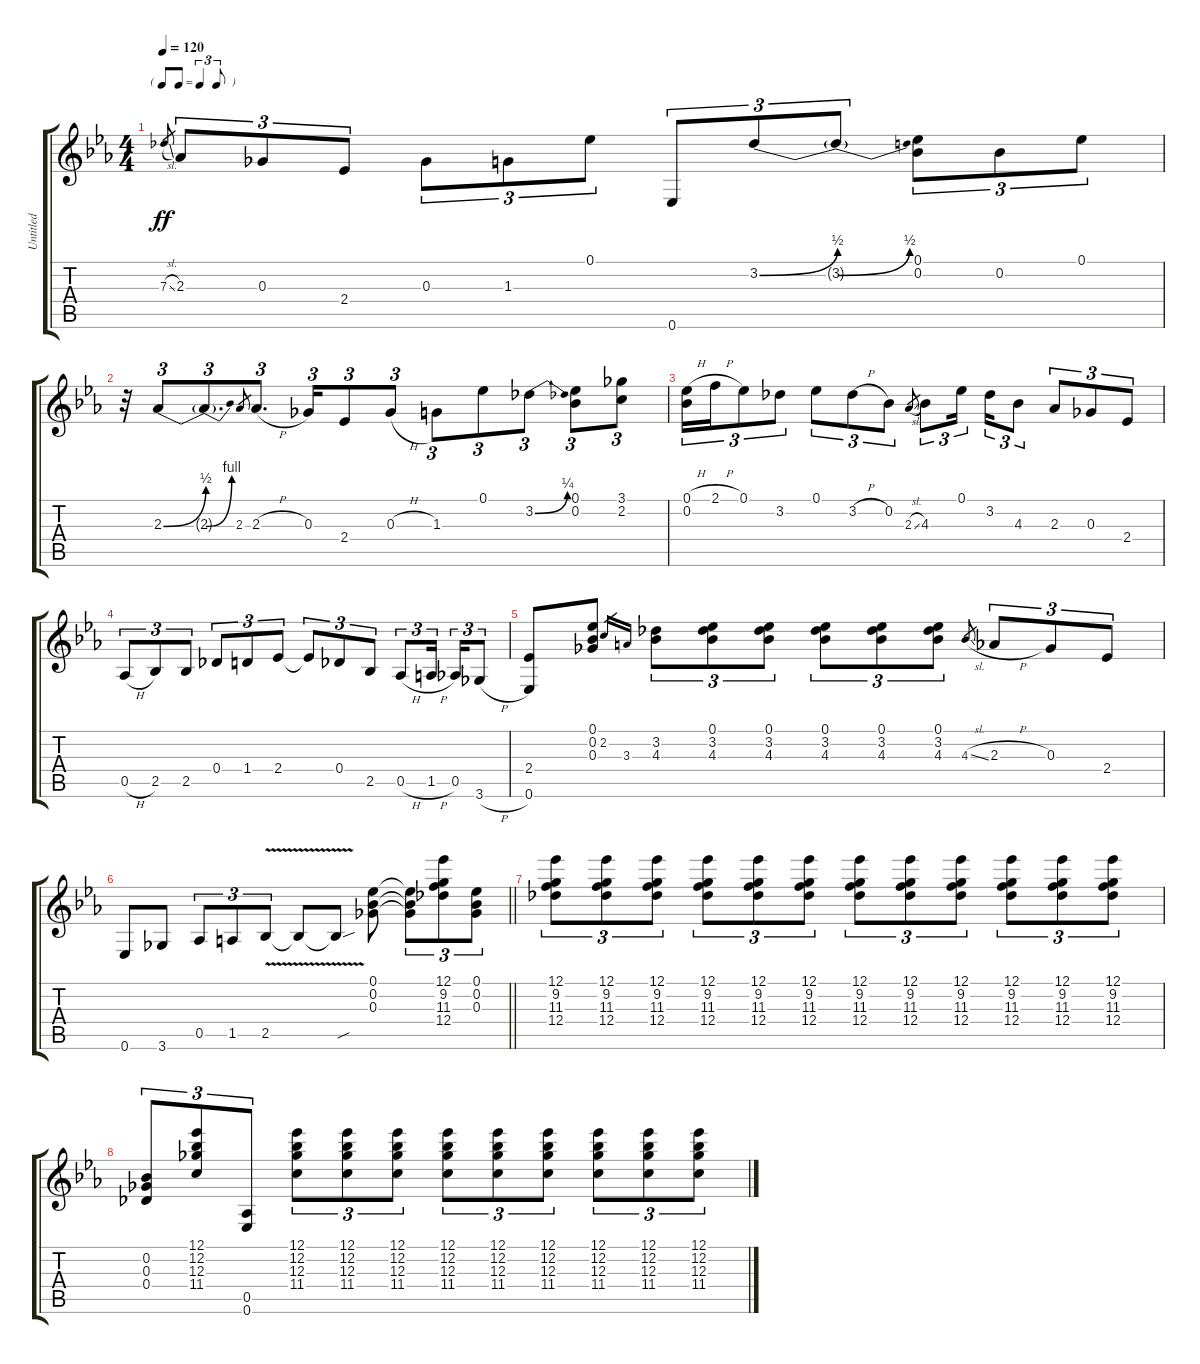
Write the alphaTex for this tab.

\track ("Untitled" "Untitled") {instrument overdrivenguitar}
\staff {score tabs}
\tuning (Eb4 Bb3 Gb3 Db3 Ab2 Eb2) {hide}
\ts (4 4)
\tf triplet8th
\tempo 120
\clef g2
\ks eb
7.3{sl}.8{gr dy ff} 2.3.8{tu (3 2)} 0.3.8{tu (3 2)} 2.4.8{tu (3 2)} 0.3.8{tu (3 2)} 1.3.8{tu (3 2)} 0.1.8{tu (3 2)} 0.6.8{tu (3 2)} 3.2{be (bend 0 0 60 2)}.8{tu (3 2)} 3.2{be (bend 0 0 60 2) t}.8{tu (3 2)} (0.1 0.2).8{tu (3 2)} 0.2.8{tu (3 2)} 0.1.8{tu (3 2)} |
r.32 2.3{be (bend 0 0 60 2)}.8{tu (3 2)} 2.3{be (bend 0 0 60 4) t}.8{d tu (3 2)} 2.3.8{gr} 2.3{h}.8{d tu (3 2)} 0.3.16{tu (3 2)} 2.4.8{tu (3 2)} 0.3{h}.8{tu (3 2)} 1.3.8{tu (3 2)} 0.1.8{tu (3 2)} 3.2{be (bend 0 0 60 1)}.8{tu (3 2)} (0.1 0.2).8{tu (3 2)} (3.1 2.2).8{tu (3 2)} |
(0.1{h} 0.2).16{tu (3 2)} 2.1{h}.16{tu (3 2)} 0.1.8{tu (3 2)} 3.2.8{tu (3 2)} 0.1.8{tu (3 2)} 3.2{h}.8{tu (3 2)} 0.2.8{tu (3 2)} 2.3{sl}.8{gr} 4.3.8{tu (3 2)} 0.1.16{tu (3 2) beam splitsecondary} 3.2.16{tu (3 2)} 4.3.8{tu (3 2)} 2.3.8{tu (3 2)} 0.3.8{tu (3 2)} 2.4.8{tu (3 2)} |
0.5{h}.8{tu (3 2)} 2.5.8{tu (3 2)} 2.5.8{tu (3 2)} 0.4.8{tu (3 2)} 1.4.8{tu (3 2)} 2.4.8{tu (3 2)} 2.4{t}.8{tu (3 2)} 0.4.8{tu (3 2)} 2.5.8{tu (3 2)} 0.5{h}.8{tu (3 2)} 1.5{h}.16{tu (3 2) beam splitsecondary} 0.5.16{tu (3 2)} 3.6{h}.8{tu (3 2)} |
(2.4 0.6).8 (0.1 0.2 0.3).8 2.2.16{gr} 3.3.16{gr} (3.2 4.3).8{tu (3 2)} (0.1 3.2 4.3).8{tu (3 2)} (0.1 3.2 4.3).8{tu (3 2)} (0.1 3.2 4.3).8{tu (3 2)} (0.1 3.2 4.3).8{tu (3 2)} (0.1 3.2 4.3).8{tu (3 2)} 4.3{sl}.8{gr} 2.3{h}.8{tu (3 2)} 0.3.8{tu (3 2)} 2.4.8{tu (3 2)} |
\barLineRight lightlight
0.6.8 3.6.8 0.5.8{tu (3 2)} 1.5.8{tu (3 2)} 2.5{v}.8{tu (3 2)} 2.5{v t}.8 2.5{sou t}.8 (0.1 0.2 0.3).8 (0.1{t} 0.2{t} 0.3{t}).8{tu (3 2)} (12.1 9.2 11.3 12.4).8{tu (3 2)} (0.1 0.2 0.3).8{tu (3 2)} |
(12.1 9.2 11.3 12.4).8{tu (3 2)} (12.1 9.2 11.3 12.4).8{tu (3 2)} (12.1 9.2 11.3 12.4).8{tu (3 2)} (12.1 9.2 11.3 12.4).8{tu (3 2)} (12.1 9.2 11.3 12.4).8{tu (3 2)} (12.1 9.2 11.3 12.4).8{tu (3 2)} (12.1 9.2 11.3 12.4).8{tu (3 2)} (12.1 9.2 11.3 12.4).8{tu (3 2)} (12.1 9.2 11.3 12.4).8{tu (3 2)} (12.1 9.2 11.3 12.4).8{tu (3 2)} (12.1 9.2 11.3 12.4).8{tu (3 2)} (12.1 9.2 11.3 12.4).8{tu (3 2)} |
(0.2 0.3 0.4).8{tu (3 2)} (12.1 12.2 12.3 11.4).8{tu (3 2)} (0.5 0.6).8{tu (3 2)} (12.1 12.2 12.3 11.4).8{tu (3 2)} (12.1 12.2 12.3 11.4).8{tu (3 2)} (12.1 12.2 12.3 11.4).8{tu (3 2)} (12.1 12.2 12.3 11.4).8{tu (3 2)} (12.1 12.2 12.3 11.4).8{tu (3 2)} (12.1 12.2 12.3 11.4).8{tu (3 2)} (12.1 12.2 12.3 11.4).8{tu (3 2)} (12.1 12.2 12.3 11.4).8{tu (3 2)} (12.1 12.2 12.3 11.4).8{tu (3 2)}
